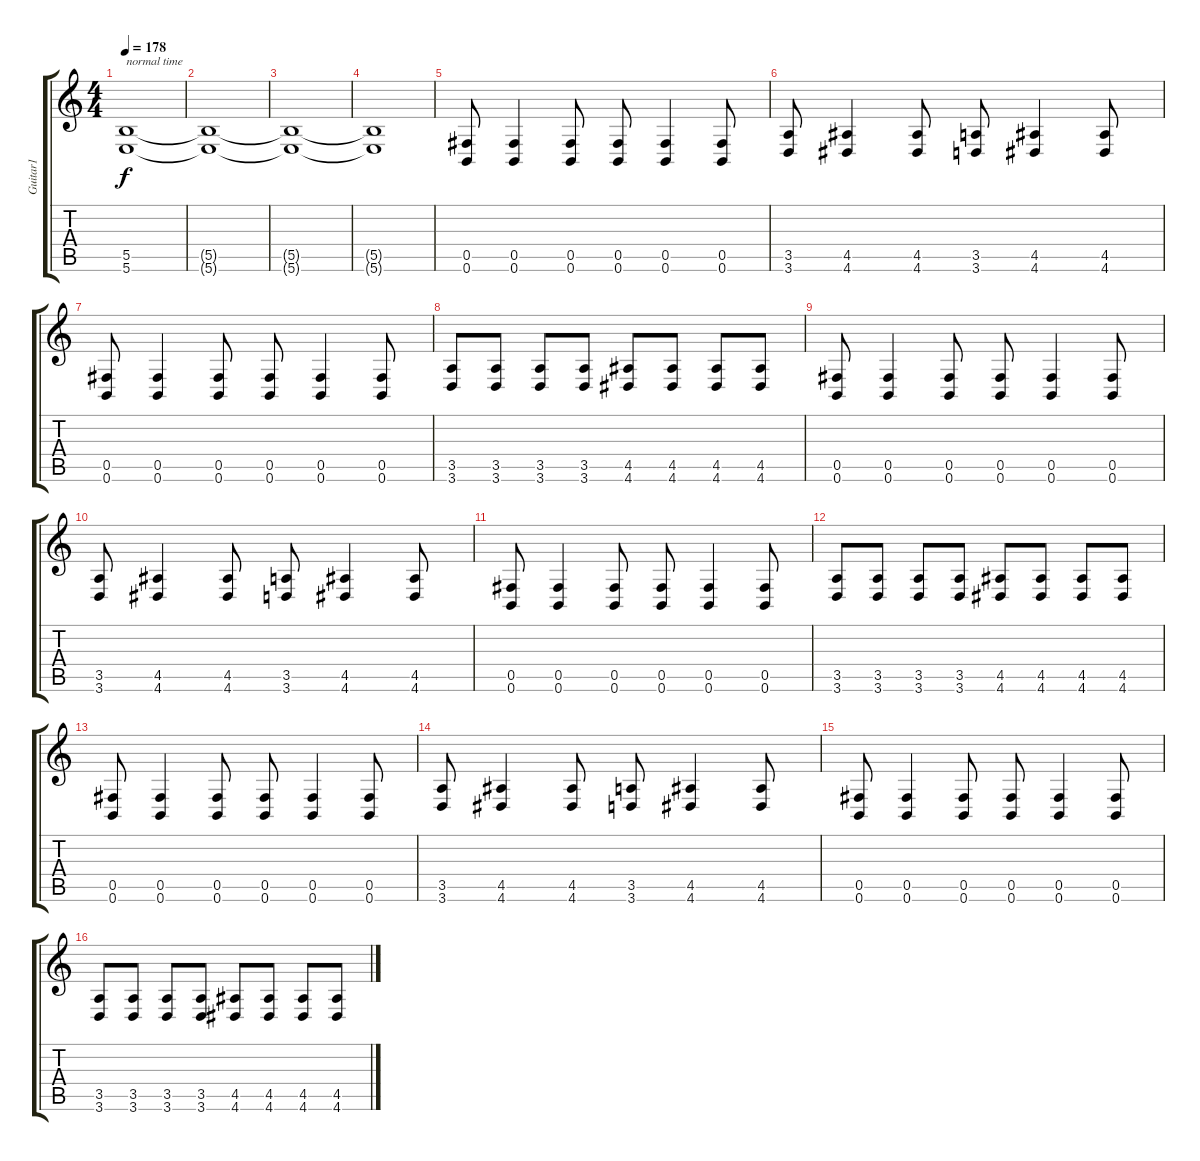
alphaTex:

\track ("Guitar1" "Guitar1") {instrument distortionguitar}
\staff {score tabs}
\tuning (Db4 Ab3 E3 B2 Gb2 B1) {hide}
\ts (4 4)
\tempo 178
\clef g2
\ks c
(5.5{t} 5.6{t}).1{txt "normal time" dy f} |
(5.5{t} 5.6{t}).1 |
(5.5{t} 5.6{t}).1 |
(5.5{t} 5.6{t}).1 |
(0.5 0.6).8 (0.5 0.6).4 (0.5 0.6).8 (0.5 0.6).8 (0.5 0.6).4 (0.5 0.6).8 |
(3.5 3.6).8 (4.5 4.6).4 (4.5 4.6).8 (3.5 3.6).8 (4.5 4.6).4 (4.5 4.6).8 |
(0.5 0.6).8 (0.5 0.6).4 (0.5 0.6).8 (0.5 0.6).8 (0.5 0.6).4 (0.5 0.6).8 |
(3.5 3.6).8 (3.5 3.6).8 (3.5 3.6).8 (3.5 3.6).8 (4.5 4.6).8 (4.5 4.6).8 (4.5 4.6).8 (4.5 4.6).8 |
(0.5 0.6).8 (0.5 0.6).4 (0.5 0.6).8 (0.5 0.6).8 (0.5 0.6).4 (0.5 0.6).8 |
(3.5 3.6).8 (4.5 4.6).4 (4.5 4.6).8 (3.5 3.6).8 (4.5 4.6).4 (4.5 4.6).8 |
(0.5 0.6).8 (0.5 0.6).4 (0.5 0.6).8 (0.5 0.6).8 (0.5 0.6).4 (0.5 0.6).8 |
(3.5 3.6).8 (3.5 3.6).8 (3.5 3.6).8 (3.5 3.6).8 (4.5 4.6).8 (4.5 4.6).8 (4.5 4.6).8 (4.5 4.6).8 |
(0.5 0.6).8 (0.5 0.6).4 (0.5 0.6).8 (0.5 0.6).8 (0.5 0.6).4 (0.5 0.6).8 |
(3.5 3.6).8 (4.5 4.6).4 (4.5 4.6).8 (3.5 3.6).8 (4.5 4.6).4 (4.5 4.6).8 |
(0.5 0.6).8 (0.5 0.6).4 (0.5 0.6).8 (0.5 0.6).8 (0.5 0.6).4 (0.5 0.6).8 |
(3.5 3.6).8 (3.5 3.6).8 (3.5 3.6).8 (3.5 3.6).8 (4.5 4.6).8 (4.5 4.6).8 (4.5 4.6).8 (4.5 4.6).8
